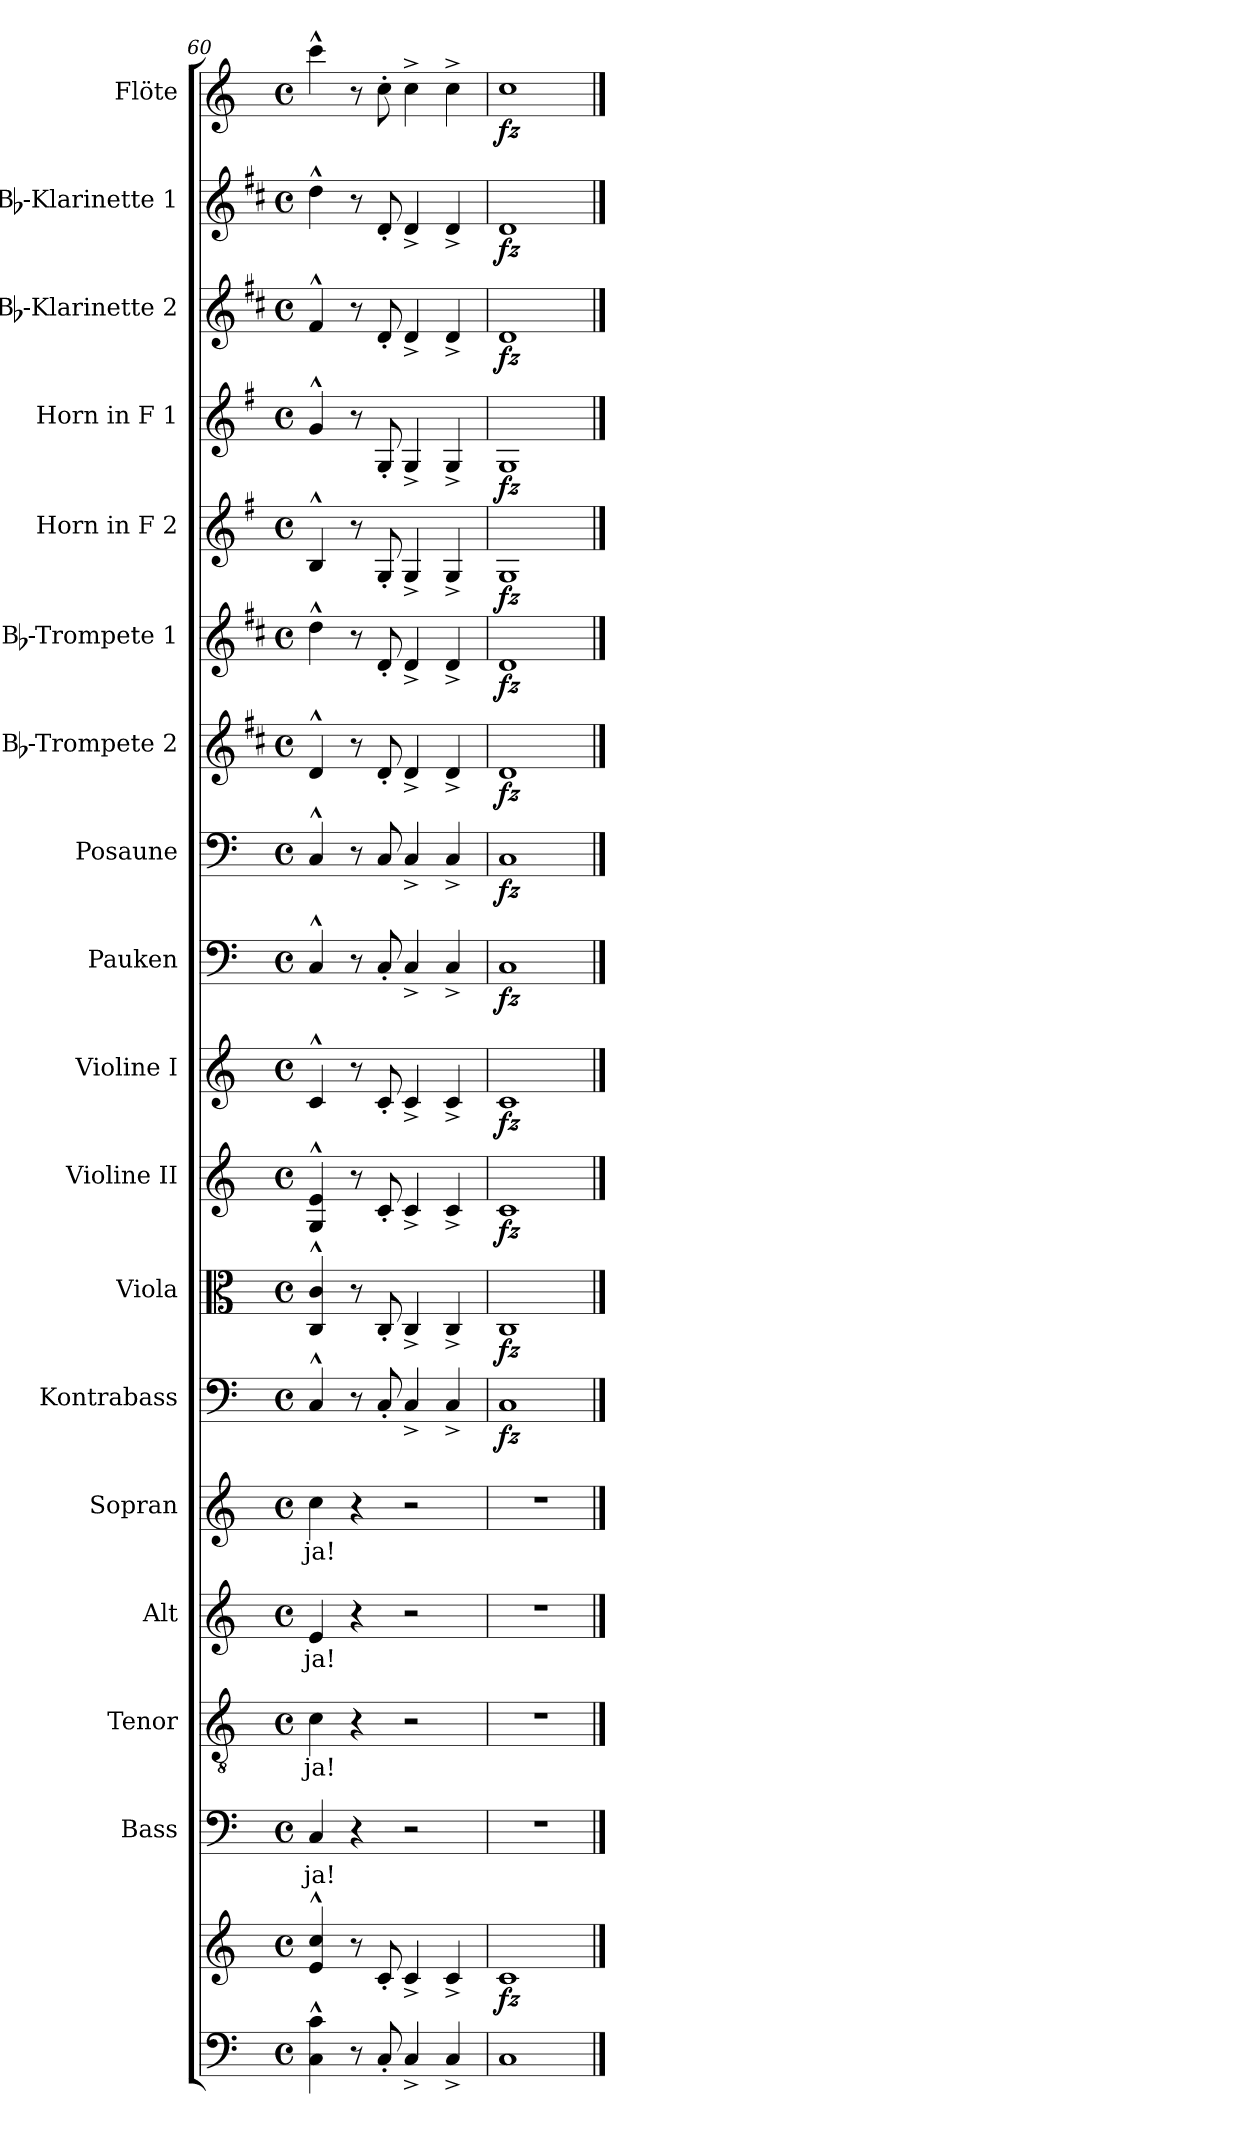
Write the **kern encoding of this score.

**kern	**kern	**dynam	**kern	**text	**kern	**text	**kern	**text	**kern	**text	**kern	**dynam	**kern	**dynam	**kern	**dynam	**kern	**dynam	**kern	**dynam	**kern	**dynam	**kern	**dynam	**kern	**dynam	**kern	**dynam	**kern	**dynam	**kern	**dynam	**kern	**dynam	**kern	**dynam
*part18	*part18	*part18	*part17	*part17	*part16	*part16	*part15	*part15	*part14	*part14	*part13	*part13	*part12	*part12	*part11	*part11	*part10	*part10	*part9	*part9	*part8	*part8	*part7	*part7	*part6	*part6	*part5	*part5	*part4	*part4	*part3	*part3	*part2	*part2	*part1	*part1
*staff19	*staff18	*staff18/19	*staff17	*staff17	*staff16	*staff16	*staff15	*staff15	*staff14	*staff14	*staff13	*staff13	*staff12	*staff12	*staff11	*staff11	*staff10	*staff10	*staff9	*staff9	*staff8	*staff8	*staff7	*staff7	*staff6	*staff6	*staff5	*staff5	*staff4	*staff4	*staff3	*staff3	*staff2	*staff2	*staff1	*staff1
*	*	*	*I"Bass	*	*I"Tenor	*	*I"Alt	*	*I"Sopran	*	*I"Kontrabass	*	*I"Viola	*	*I"Violine II	*	*I"Violine I	*	*I"Pauken	*	*I"Posaune	*	*I"Bb-Trompete 2	*	*I"Bb-Trompete 1	*	*I"Horn in F 2	*	*I"Horn in F 1	*	*I"Bb-Klarinette 2	*	*I"Bb-Klarinette 1	*	*I"Flöte	*
*	*	*	*I'B.	*	*I'T.	*	*I'A.	*	*I'S.	*	*I'Kb.	*	*I'Vla.	*	*I'Vl. II	*	*I'Vl. I	*	*I'Pk.	*	*I'Pos.	*	*I'Bb Trp. 2	*	*I'Bb Trp. 1	*	*	*	*	*	*I'Bb Kl. 2	*	*I'Bb Kl. 1	*	*I'Fl.	*
*clefF4	*clefG2	*	*clefF4	*	*clefGv2	*	*clefG2	*	*clefG2	*	*clefF4	*	*clefC3	*	*clefG2	*	*clefG2	*	*clefF4	*	*clefF4	*	*clefG2	*	*clefG2	*	*clefG2	*	*clefG2	*	*clefG2	*	*clefG2	*	*clefG2	*
*	*	*	*	*	*	*	*	*	*	*	*ITrd7c12	*	*	*	*	*	*	*	*	*	*	*	*ITrd1c2	*	*ITrd1c2	*	*ITrd4c7	*	*ITrd4c7	*	*ITrd1c2	*	*ITrd1c2	*	*	*
*k[]	*k[]	*	*k[]	*	*k[]	*	*k[]	*	*k[]	*	*k[]	*	*k[]	*	*k[]	*	*k[]	*	*k[]	*	*k[]	*	*k[]	*	*k[]	*	*k[]	*	*k[]	*	*k[]	*	*k[]	*	*k[]	*
*C:	*C:	*	*C:	*	*C:	*	*C:	*	*C:	*	*C:	*	*C:	*	*C:	*	*C:	*	*C:	*	*C:	*	*C:	*	*C:	*	*C:	*	*C:	*	*C:	*	*C:	*	*C:	*
*M4/4	*M4/4	*	*M4/4	*	*M4/4	*	*M4/4	*	*M4/4	*	*M4/4	*	*M4/4	*	*M4/4	*	*M4/4	*	*M4/4	*	*M4/4	*	*M4/4	*	*M4/4	*	*M4/4	*	*M4/4	*	*M4/4	*	*M4/4	*	*M4/4	*
*met(c)	*met(c)	*	*met(c)	*	*met(c)	*	*met(c)	*	*met(c)	*	*met(c)	*	*met(c)	*	*met(c)	*	*met(c)	*	*met(c)	*	*met(c)	*	*met(c)	*	*met(c)	*	*met(c)	*	*met(c)	*	*met(c)	*	*met(c)	*	*met(c)	*
=60	=60	=60	=60	=60	=60	=60	=60	=60	=60	=60	=60	=60	=60	=60	=60	=60	=60	=60	=60	=60	=60	=60	=60	=60	=60	=60	=60	=60	=60	=60	=60	=60	=60	=60	=60	=60
!	!	!	!	!LO:LY:b	!	!LO:LY:b	!	!LO:LY:b	!	!LO:LY:b	!	!	!	!	!	!	!	!	!	!	!	!	!	!	!	!	!	!	!	!	!	!	!	!	!	!
4C\^^> 4c\^^>	4e/^^> 4cc/^^>	.	4C/	-ja!	4c\	-ja!	4e/	-ja!	4cc\	-ja!	4CC^^>/	.	4C/^^> 4c/^^>	.	4G/^^> 4e/^^>	.	4c^^>/	.	4C^^>/	.	4C^^>/	.	4c^^>/	.	4cc^^>\	.	4E^^>/	.	4c^^>/	.	4e^^>/	.	4cc^^>\	.	4ccc^^>\	.
8r	8r	.	4r	.	4r	.	4r	.	4r	.	8r	.	8r	.	8r	.	8r	.	8r	.	8r	.	8r	.	8r	.	8r	.	8r	.	8r	.	8r	.	8r	.
8C'</	8c'</	.	.	.	.	.	.	.	.	.	8CC'</	.	8C'</	.	8c'</	.	8c'</	.	8C'</	.	8C/	.	8c'</	.	8c'</	.	8C'</	.	8C'</	.	8c'</	.	8c'</	.	8cc'>\	.
4C^</	4c^</	.	2r	.	2r	.	2r	.	2r	.	4CC^</	.	4C^</	.	4c^</	.	4c^</	.	4C^</	.	4C^</	.	4c^</	.	4c^</	.	4C^</	.	4C^</	.	4c^</	.	4c^</	.	4cc^>\	.
4C^</	4c^</	.	.	.	.	.	.	.	.	.	4CC^</	.	4C^</	.	4c^</	.	4c^</	.	4C^</	.	4C^</	.	4c^</	.	4c^</	.	4C^</	.	4C^</	.	4c^</	.	4c^</	.	4cc^>\	.
=61	=61	=61	=61	=61	=61	=61	=61	=61	=61	=61	=61	=61	=61	=61	=61	=61	=61	=61	=61	=61	=61	=61	=61	=61	=61	=61	=61	=61	=61	=61	=61	=61	=61	=61	=61	=61
!	!	!LO:DY:b	!	!	!	!	!	!	!	!	!	!LO:DY:b	!	!LO:DY:b	!	!LO:DY:b	!	!LO:DY:b	!	!LO:DY:b	!	!LO:DY:b	!	!LO:DY:b	!	!LO:DY:b	!	!LO:DY:b	!	!LO:DY:b	!	!LO:DY:b	!	!LO:DY:b	!	!LO:DY:b
1C	1c	fz	1r	.	1r	.	1r	.	1r	.	1CC	fz	1C	fz	1c	fz	1c	fz	1C	fz	1C	fz	1c	fz	1c	fz	1C	fz	1C	fz	1c	fz	1c	fz	1cc	fz
==	==	==	==	==	==	==	==	==	==	==	==	==	==	==	==	==	==	==	==	==	==	==	==	==	==	==	==	==	==	==	==	==	==	==	==	==
*-	*-	*-	*-	*-	*-	*-	*-	*-	*-	*-	*-	*-	*-	*-	*-	*-	*-	*-	*-	*-	*-	*-	*-	*-	*-	*-	*-	*-	*-	*-	*-	*-	*-	*-	*-	*-
